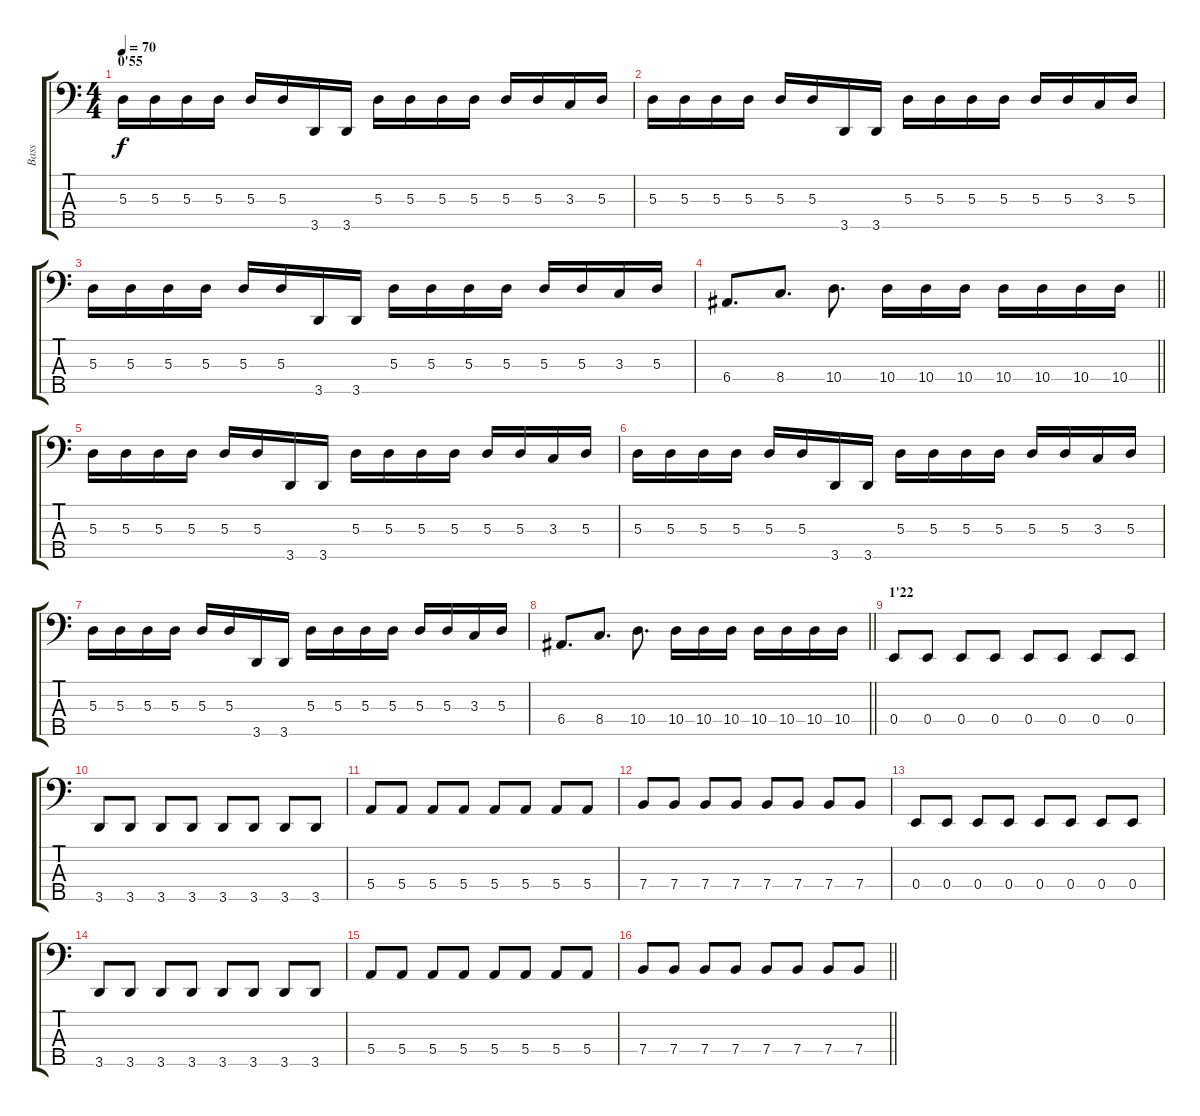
\track ("Bass" "Bass") {instrument electricbassfinger}
\staff {score tabs}
\tuning (G2 D2 A1 E1 B0) {hide}
\ts (4 4)
\section ("" "0'55")
\tempo 70
\clef f4
\ks c
5.3.16{dy f} 5.3.16 5.3.16 5.3.16 5.3.16 5.3.16 3.5.16 3.5.16 5.3.16 5.3.16 5.3.16 5.3.16 5.3.16 5.3.16 3.3.16 5.3.16 |
5.3.16 5.3.16 5.3.16 5.3.16 5.3.16 5.3.16 3.5.16 3.5.16 5.3.16 5.3.16 5.3.16 5.3.16 5.3.16 5.3.16 3.3.16 5.3.16 |
5.3.16 5.3.16 5.3.16 5.3.16 5.3.16 5.3.16 3.5.16 3.5.16 5.3.16 5.3.16 5.3.16 5.3.16 5.3.16 5.3.16 3.3.16 5.3.16 |
\barLineRight lightlight
6.4.8{d} 8.4.8{d} 10.4.8{d} 10.4.16 10.4.16 10.4.16 10.4.16 10.4.16 10.4.16 10.4.16 |
5.3.16 5.3.16 5.3.16 5.3.16 5.3.16 5.3.16 3.5.16 3.5.16 5.3.16 5.3.16 5.3.16 5.3.16 5.3.16 5.3.16 3.3.16 5.3.16 |
5.3.16 5.3.16 5.3.16 5.3.16 5.3.16 5.3.16 3.5.16 3.5.16 5.3.16 5.3.16 5.3.16 5.3.16 5.3.16 5.3.16 3.3.16 5.3.16 |
5.3.16 5.3.16 5.3.16 5.3.16 5.3.16 5.3.16 3.5.16 3.5.16 5.3.16 5.3.16 5.3.16 5.3.16 5.3.16 5.3.16 3.3.16 5.3.16 |
\barLineRight lightlight
6.4.8{d} 8.4.8{d} 10.4.8{d} 10.4.16 10.4.16 10.4.16 10.4.16 10.4.16 10.4.16 10.4.16 |
\section ("" "1'22")
0.4.8 0.4.8 0.4.8 0.4.8 0.4.8 0.4.8 0.4.8 0.4.8 |
3.5.8 3.5.8 3.5.8 3.5.8 3.5.8 3.5.8 3.5.8 3.5.8 |
5.4.8 5.4.8 5.4.8 5.4.8 5.4.8 5.4.8 5.4.8 5.4.8 |
7.4.8 7.4.8 7.4.8 7.4.8 7.4.8 7.4.8 7.4.8 7.4.8 |
0.4.8 0.4.8 0.4.8 0.4.8 0.4.8 0.4.8 0.4.8 0.4.8 |
3.5.8 3.5.8 3.5.8 3.5.8 3.5.8 3.5.8 3.5.8 3.5.8 |
5.4.8 5.4.8 5.4.8 5.4.8 5.4.8 5.4.8 5.4.8 5.4.8 |
\barLineRight lightlight
7.4.8 7.4.8 7.4.8 7.4.8 7.4.8 7.4.8 7.4.8 7.4.8
